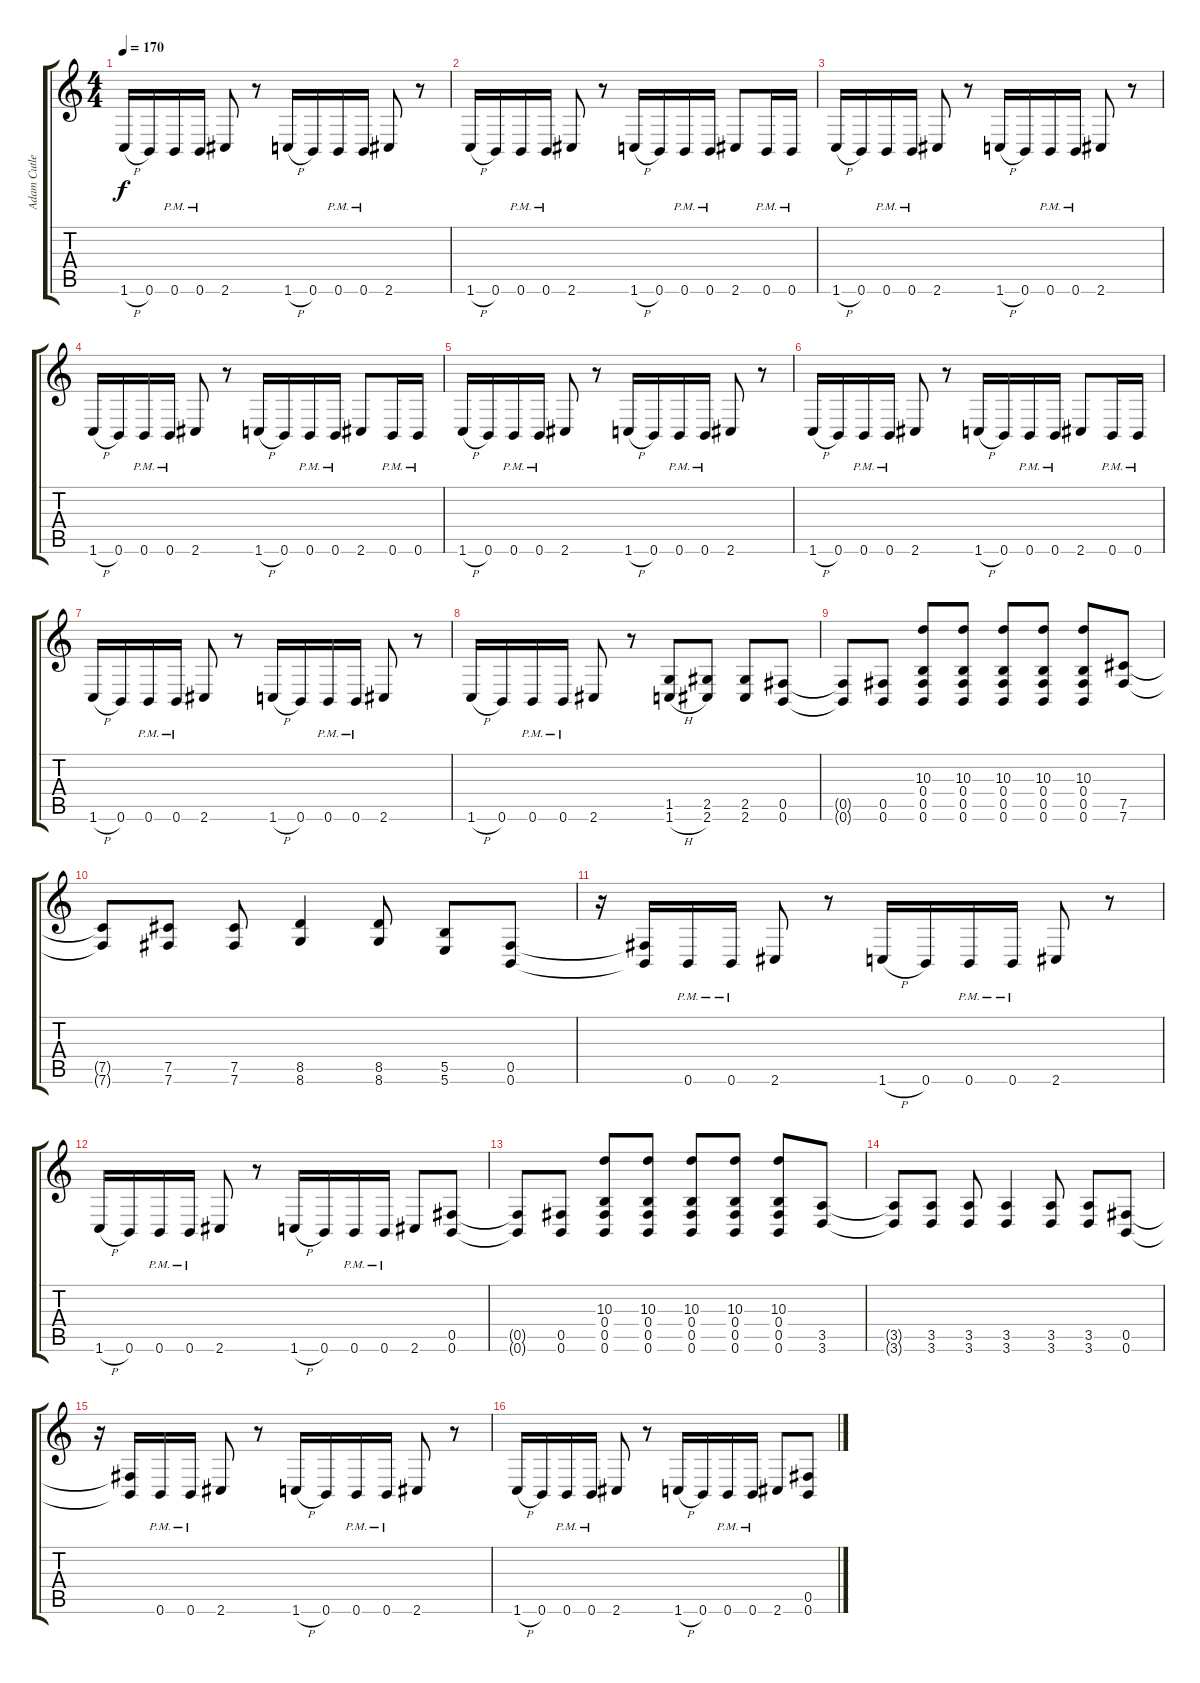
\track ("Adam Cutler" "Adam Cutle") {instrument overdrivenguitar}
\staff {score tabs}
\tuning (Db4 Ab3 E3 B2 Gb2 B1) {hide}
\ts (4 4)
\tempo 170
\clef g2
\ks c
1.6{h}.16{dy f} 0.6.16 0.6{pm}.16 0.6{pm}.16 2.6.8 r.8 1.6{h}.16 0.6.16 0.6{pm}.16 0.6{pm}.16 2.6.8 r.8 |
1.6{h}.16 0.6.16 0.6{pm}.16 0.6{pm}.16 2.6.8 r.8 1.6{h}.16 0.6.16 0.6{pm}.16 0.6{pm}.16 2.6.8 0.6{pm}.16 0.6{pm}.16 |
1.6{h}.16 0.6.16 0.6{pm}.16 0.6{pm}.16 2.6.8 r.8 1.6{h}.16 0.6.16 0.6{pm}.16 0.6{pm}.16 2.6.8 r.8 |
1.6{h}.16 0.6.16 0.6{pm}.16 0.6{pm}.16 2.6.8 r.8 1.6{h}.16 0.6.16 0.6{pm}.16 0.6{pm}.16 2.6.8 0.6{pm}.16 0.6{pm}.16 |
1.6{h}.16 0.6.16 0.6{pm}.16 0.6{pm}.16 2.6.8 r.8 1.6{h}.16 0.6.16 0.6{pm}.16 0.6{pm}.16 2.6.8 r.8 |
1.6{h}.16 0.6.16 0.6{pm}.16 0.6{pm}.16 2.6.8 r.8 1.6{h}.16 0.6.16 0.6{pm}.16 0.6{pm}.16 2.6.8 0.6{pm}.16 0.6{pm}.16 |
1.6{h}.16 0.6.16 0.6{pm}.16 0.6{pm}.16 2.6.8 r.8 1.6{h}.16 0.6.16 0.6{pm}.16 0.6{pm}.16 2.6.8 r.8 |
1.6{h}.16 0.6.16 0.6{pm}.16 0.6{pm}.16 2.6.8 r.8 (1.5 1.6{h}).8 (2.5 2.6).8 (2.5 2.6).8 (0.5 0.6).8 |
(0.5{t} 0.6{t}).8 (0.5 0.6).8 (10.3 0.4 0.5 0.6).8 (10.3 0.4 0.5 0.6).8 (10.3 0.4 0.5 0.6).8 (10.3 0.4 0.5 0.6).8 (10.3 0.4 0.5 0.6).8 (7.5 7.6).8 |
(7.5{t} 7.6{t}).8 (7.5 7.6).8 (7.5 7.6).8 (8.5 8.6).4 (8.5 8.6).8 (5.5 5.6).8 (0.5 0.6).8 |
r.16 (0.5{t} 0.6{t}).16 0.6{pm}.16 0.6{pm}.16 2.6.8 r.8 1.6{h}.16 0.6.16 0.6{pm}.16 0.6{pm}.16 2.6.8 r.8 |
1.6{h}.16 0.6.16 0.6{pm}.16 0.6{pm}.16 2.6.8 r.8 1.6{h}.16 0.6.16 0.6{pm}.16 0.6{pm}.16 2.6.8 (0.5 0.6).8 |
(0.5{t} 0.6{t}).8 (0.5 0.6).8 (10.3 0.4 0.5 0.6).8 (10.3 0.4 0.5 0.6).8 (10.3 0.4 0.5 0.6).8 (10.3 0.4 0.5 0.6).8 (10.3 0.4 0.5 0.6).8 (3.5 3.6).8 |
(3.5{t} 3.6{t}).8 (3.5 3.6).8 (3.5 3.6).8 (3.5 3.6).4 (3.5 3.6).8 (3.5 3.6).8 (0.5 0.6).8 |
r.16 (0.5{t} 0.6{t}).16 0.6{pm}.16 0.6{pm}.16 2.6.8 r.8 1.6{h}.16 0.6.16 0.6{pm}.16 0.6{pm}.16 2.6.8 r.8 |
1.6{h}.16 0.6.16 0.6{pm}.16 0.6{pm}.16 2.6.8 r.8 1.6{h}.16 0.6.16 0.6{pm}.16 0.6{pm}.16 2.6.8 (0.5 0.6).8
